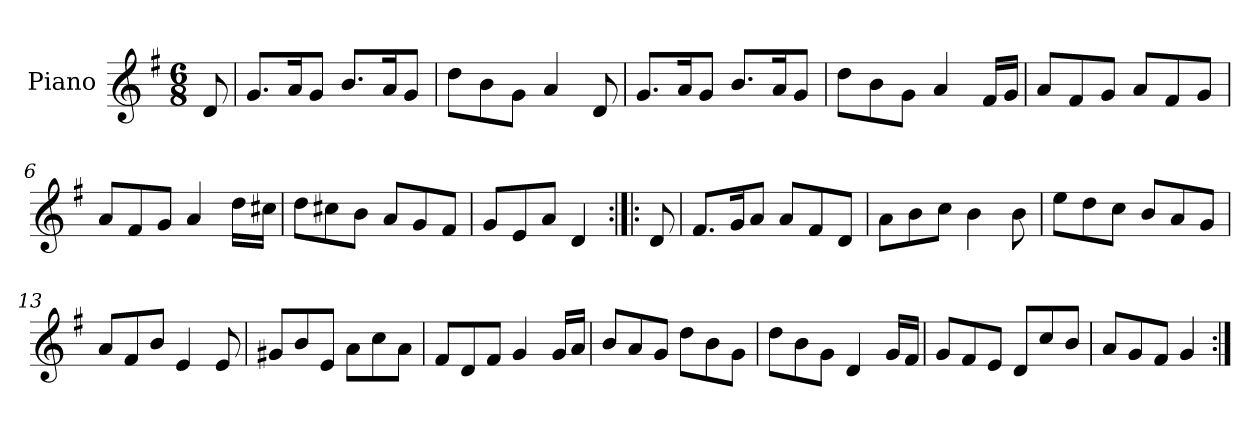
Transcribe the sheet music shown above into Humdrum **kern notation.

**kern
*part1
*staff1
*I"Piano
*I'Pno.
*clefG2
*k[f#]
*M6/8
=
8d/
=1
8.g/L
16a/K
8g/J
8.b/L
16a/K
8g/J
=2
8dd\L
8b\
8g\J
4a/
8d/
=3
8.g/L
16a/K
8g/J
8.b/L
16a/K
8g/J
=4
8dd\L
8b\
8g\J
4a/
16f#/LL
16g/JJ
=5
8a/L
8f#/
8g/J
8a/L
8f#/
8g/J
=6
8a/L
8f#/
8g/J
4a/
16dd\LL
16cc#X\JJ
=7
8dd\L
8cc#X\
8b\J
8a/L
8g/
8f#/J
=8
8g/L
8e/
8a/J
4d/
=9:|!|:
8d/
=10
8.f#/L
16g/K
8a/J
8a/L
8f#/
8d/J
=11
8a\L
8b\
8cc\J
4b\
8b\
=12
8ee\L
8dd\
8cc\J
8b/L
8a/
8g/J
=13
8a/L
8f#/
8b/J
4e/
8e/
=14
8g#X/L
8b/
8e/J
8a\L
8cc\
8a\J
=15
8f#/L
8d/
8f#/J
4g/
16g/LL
16a/JJ
=16
8b/L
8a/
8g/J
8dd\L
8b\
8g\J
=17
8dd\L
8b\
8g\J
4d/
16g/LL
16f#/JJ
=18
8g/L
8f#/
8e/J
8d/L
8cc/
8b/J
=19
8a/L
8g/
8f#/J
4g/
=:|!
*-
